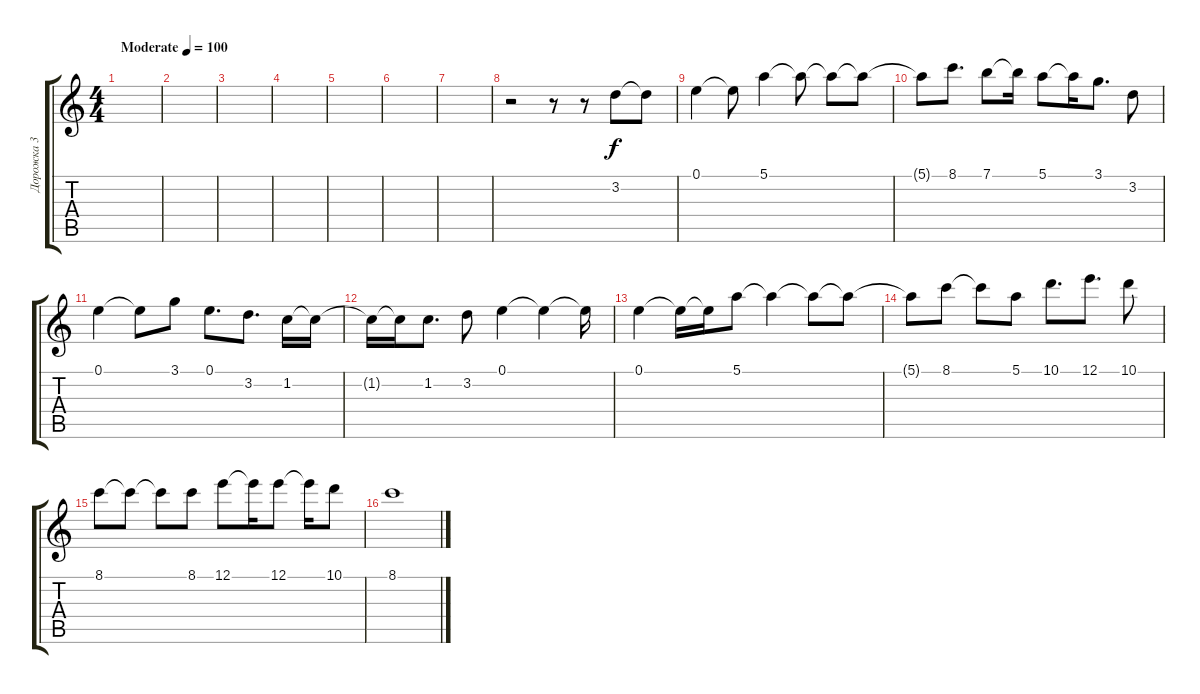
\track ("Дорожка 3" "Дорожка 3") {instrument acousticguitarsteel}
\staff {score tabs}
\tuning (E4 B3 G3 D3 A2 E2) {hide}
\ts (4 4)
\tempo (100 "Moderate")
\clef g2
\ks c
|
|
|
|
|
|
|
r.2 r.8 r.8 3.2.8 3.2{t}.8 |
0.1.4 0.1{t}.8 5.1.4 5.1{t}.8 5.1{t}.8 5.1{t}.8 |
5.1{t}.8 8.1.8{d} 7.1.8 7.1{t}.16 5.1.8 5.1{t}.16 3.1.8{d} 3.2.8 |
0.1.4 0.1{t}.8 3.1.8 0.1.8{d} 3.2.8{d} 1.2.16 1.2{t}.16 |
1.2{t}.16 1.2{t}.16 1.2.8{d} 3.2.8 0.1.4 0.1{t}.4 0.1{t}.16 |
0.1.4 0.1{t}.16 0.1{t}.16 5.1.8 5.1{t}.4 5.1{t}.8 5.1{t}.8 |
5.1{t}.8 8.1.8 8.1{t}.8 5.1.8 10.1.8{d} 12.1.8{d} 10.1.8 |
8.1.8 8.1{t}.8 8.1{t}.8 8.1.8 12.1.8 12.1{t}.16 12.1.8 12.1{t}.16 10.1.8 |
8.1.1
